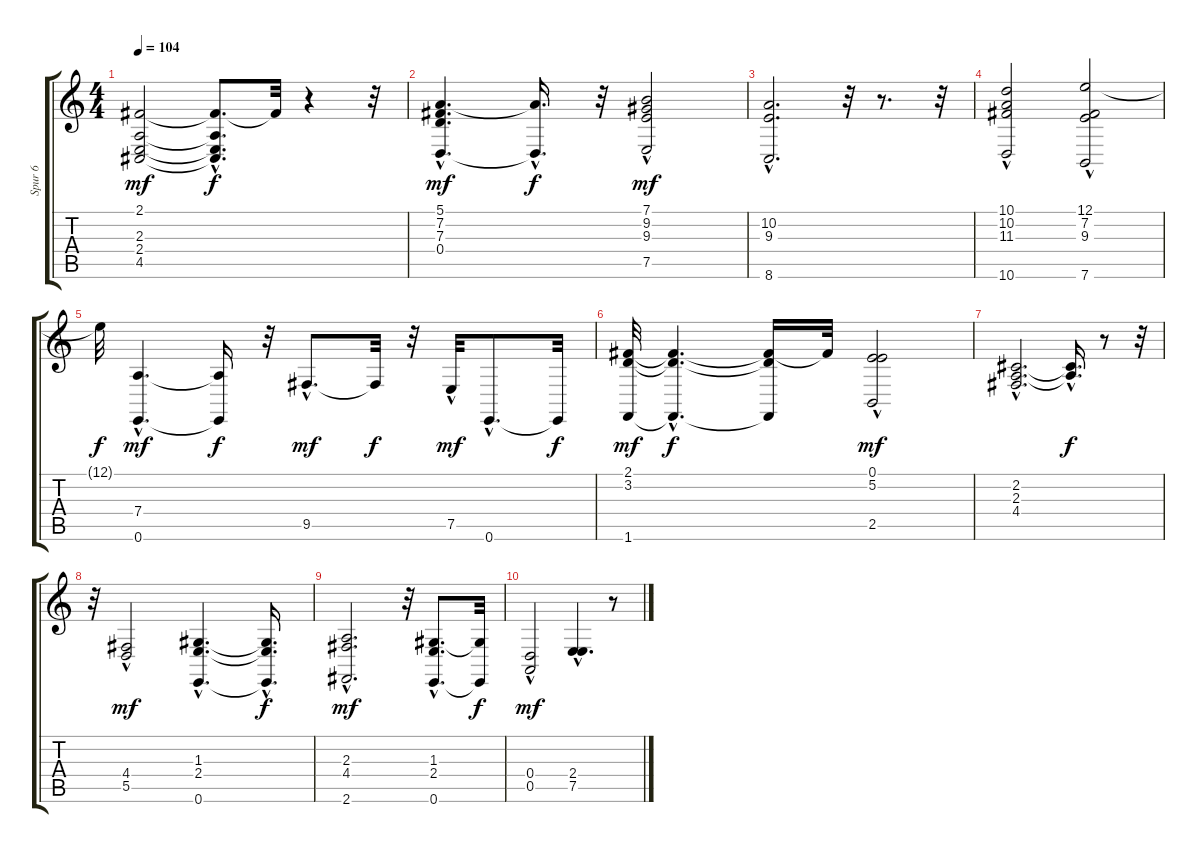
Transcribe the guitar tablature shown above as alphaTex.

\track ("Spur 6" "Spur 6") {instrument pad8sweep}
\staff {score tabs}
\tuning (E4 B3 G3 D3 A2 E2) {hide}
\ts (4 4)
\tempo 104
\clef g2
\ks c
(2.1 2.3 2.4 4.5).2{dy mf} (2.1{hac t} 2.3{hac t} 2.4{t} 4.5{hac t}).8{d dy f} 2.1{t}.32 r.4 r.32 |
(5.1{hac} 7.2 7.3{hac} 0.4{hac}).4{d dy mf} (5.1{hac t} 0.4{t}).16{d dy f} r.32 (7.1 9.2 9.3{hac} 7.5{hac}).2{dy mf} |
(10.2{hac} 9.3{hac} 8.6{hac}).2{d} r.32 r.8{d} r.32 |
(10.1 10.2 11.3 10.6{hac}).2 (12.1 7.2{hac} 9.3{hac} 7.6).2 |
12.1{t}.32{dy f} (7.4{hac} 0.6{hac}).4{d dy mf} (7.4{t} 0.6{t}).16{dy f} r.32 9.5{hac}.8{d dy mf} 9.5{t}.32{dy f} r.32 7.5{hac}.32{dy mf} 0.6{hac}.8{d} 0.6{t}.32{dy f} |
(2.1 3.2 1.6).32{dy mf} (2.1{hac t} 3.2{hac t} 1.6{hac t}).4{d dy f} (2.1{t} 3.2{t} 1.6{t}).16 2.1{t}.32 (0.1 5.2 2.5{hac}).2{dy mf} |
(2.2{hac} 2.3{hac} 4.4).2{d} (2.2{hac t} 2.3{hac t}).16{d dy f} r.8 r.32 |
r.32 (4.4 5.5{hac}).2{dy mf} (1.3{hac} 2.4{hac} 0.6{hac}).4{d} (1.3{hac t} 2.4{t} 0.6{hac t}).16{d dy f} |
(2.3{hac} 4.4{hac} 2.6{hac}).2{d dy mf} r.32 (1.3{hac} 2.4 0.6{hac}).8{d} (1.3{t} 0.6{t}).32{dy f} |
(0.4{hac} 0.5).2{dy mf} (2.4{hac} 7.5{hac}).4{d} r.8
